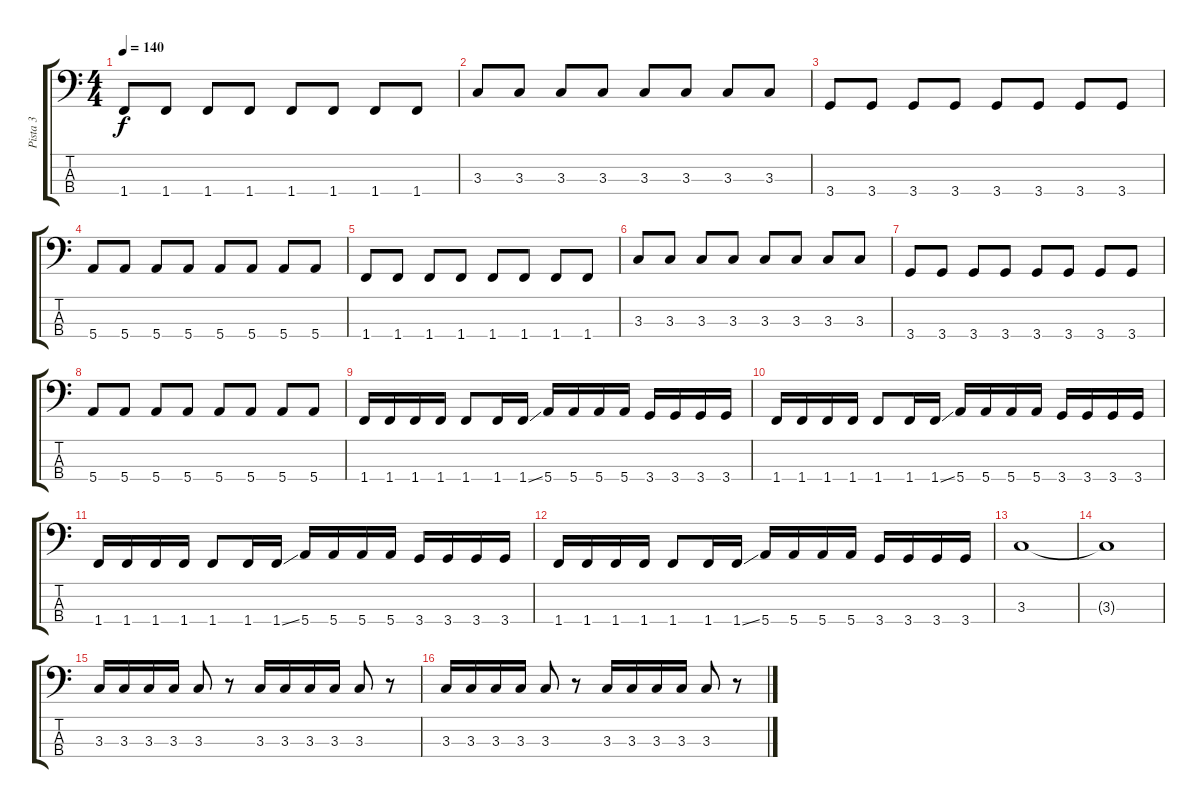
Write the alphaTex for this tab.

\track ("Pista 3" "Pista 3") {instrument electricbasspick}
\staff {score tabs}
\tuning (G2 D2 A1 E1) {hide}
\ts (4 4)
\tempo 140
\clef f4
\ks c
1.4.8{dy f} 1.4.8 1.4.8 1.4.8 1.4.8 1.4.8 1.4.8 1.4.8 |
3.3.8 3.3.8 3.3.8 3.3.8 3.3.8 3.3.8 3.3.8 3.3.8 |
3.4.8 3.4.8 3.4.8 3.4.8 3.4.8 3.4.8 3.4.8 3.4.8 |
5.4.8 5.4.8 5.4.8 5.4.8 5.4.8 5.4.8 5.4.8 5.4.8 |
1.4.8 1.4.8 1.4.8 1.4.8 1.4.8 1.4.8 1.4.8 1.4.8 |
3.3.8 3.3.8 3.3.8 3.3.8 3.3.8 3.3.8 3.3.8 3.3.8 |
3.4.8 3.4.8 3.4.8 3.4.8 3.4.8 3.4.8 3.4.8 3.4.8 |
5.4.8 5.4.8 5.4.8 5.4.8 5.4.8 5.4.8 5.4.8 5.4.8 |
1.4.16 1.4.16 1.4.16 1.4.16 1.4.8 1.4.16 1.4{ss}.16 5.4.16 5.4.16 5.4.16 5.4.16 3.4.16 3.4.16 3.4.16 3.4.16 |
1.4.16 1.4.16 1.4.16 1.4.16 1.4.8 1.4.16 1.4{ss}.16 5.4.16 5.4.16 5.4.16 5.4.16 3.4.16 3.4.16 3.4.16 3.4.16 |
1.4.16 1.4.16 1.4.16 1.4.16 1.4.8 1.4.16 1.4{ss}.16 5.4.16 5.4.16 5.4.16 5.4.16 3.4.16 3.4.16 3.4.16 3.4.16 |
1.4.16 1.4.16 1.4.16 1.4.16 1.4.8 1.4.16 1.4{ss}.16 5.4.16 5.4.16 5.4.16 5.4.16 3.4.16 3.4.16 3.4.16 3.4.16 |
3.3.1 |
3.3{t}.1 |
3.3.16 3.3.16 3.3.16 3.3.16 3.3.8 r.8 3.3.16 3.3.16 3.3.16 3.3.16 3.3.8 r.8 |
3.3.16 3.3.16 3.3.16 3.3.16 3.3.8 r.8 3.3.16 3.3.16 3.3.16 3.3.16 3.3.8 r.8
